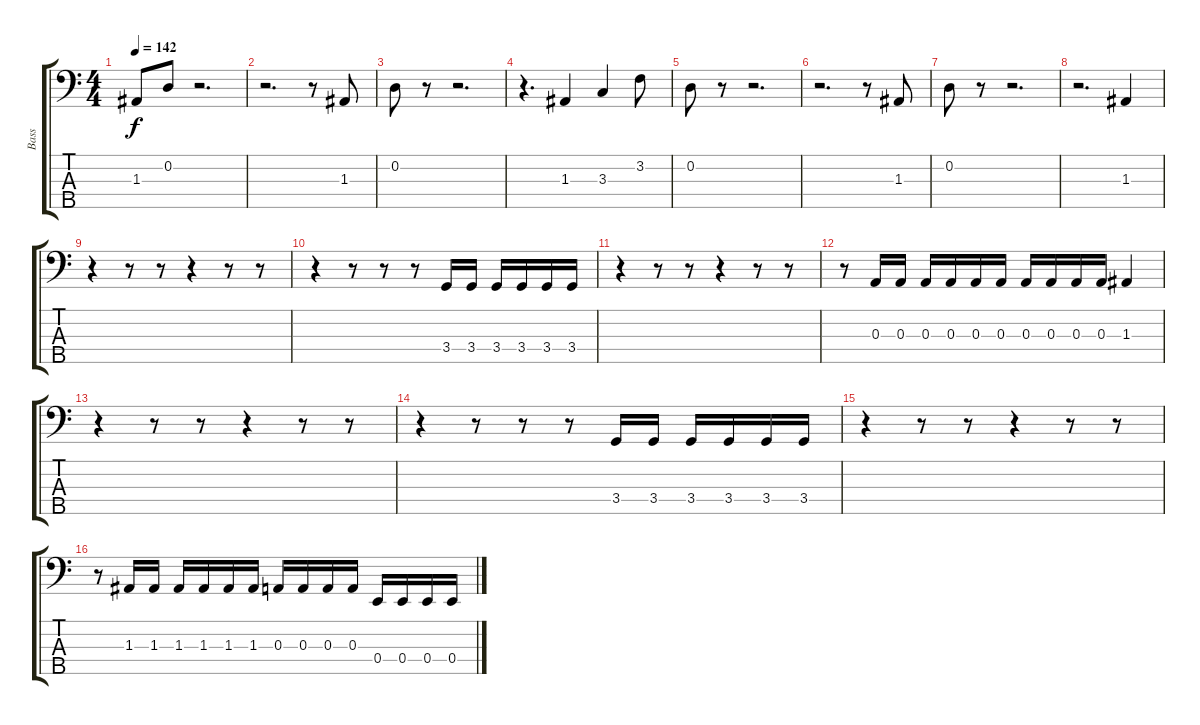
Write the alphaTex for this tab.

\track ("Bass" "Bass") {instrument electricbasspick}
\staff {score tabs}
\tuning (G2 D2 A1 E1 B0) {hide}
\ts (4 4)
\tempo 142
\clef f4
\ks c
1.3.8{dy f instrument electricbasspick} 0.2.8 r.2{d} |
r.2{d} r.8 1.3.8 |
0.2.8 r.8 r.2{d} |
r.4{d} 1.3.4 3.3.4 3.2.8 |
0.2.8 r.8 r.2{d} |
r.2{d} r.8 1.3.8 |
0.2.8 r.8 r.2{d} |
r.2{d} 1.3.4 |
r.4 r.8 r.8 r.4 r.8 r.8 |
r.4 r.8 r.8 r.8 3.4.16 3.4.16 3.4.16 3.4.16 3.4.16 3.4.16 |
r.4 r.8 r.8 r.4 r.8 r.8 |
r.8 0.3.16 0.3.16 0.3.16 0.3.16 0.3.16 0.3.16 0.3.16 0.3.16 0.3.16 0.3.16 1.3.4 |
r.4 r.8 r.8 r.4 r.8 r.8 |
r.4 r.8 r.8 r.8 3.4.16 3.4.16 3.4.16 3.4.16 3.4.16 3.4.16 |
r.4 r.8 r.8 r.4 r.8 r.8 |
r.8 1.3.16 1.3.16 1.3.16 1.3.16 1.3.16 1.3.16 0.3.16 0.3.16 0.3.16 0.3.16 0.4.16 0.4.16 0.4.16 0.4.16
